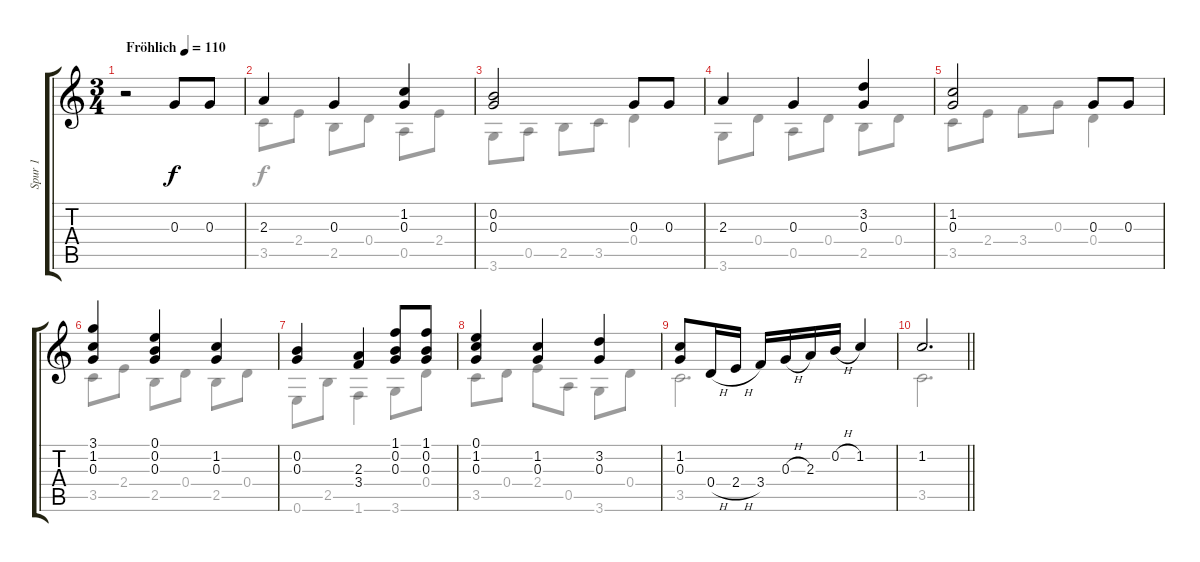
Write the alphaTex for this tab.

\track ("Spur 1" "Spur 1") {instrument acousticguitarsteel}
\staff {score tabs}
\tuning (E4 B3 G3 D3 A2 E2) {hide}
\voice
\ts (3 4)
\tempo (110 "Fröhlich")
\clef g2
\ks c
r.2{dy f instrument acousticguitarsteel} 0.3.8 0.3.8 |
2.3.4 0.3.4 (1.2 0.3).4 |
(0.2 0.3).2 0.3.8 0.3.8 |
2.3.4 0.3.4 (3.2 0.3).4 |
(1.2 0.3).2 0.3.8 0.3.8 |
(3.1 1.2 0.3).4{beam Up} (0.1 0.2 0.3).4{beam Up} (1.2 0.3).4 |
(0.2 0.3).4 (2.3 3.4).4 (1.1 0.2 0.3).8{beam Up} (1.1 0.2 0.3).8{beam Up} |
(0.1 1.2 0.3).4{beam Up} (1.2 0.3).4 (3.2 0.3).4 |
(1.2 0.3).8 0.4{h}.16 2.4{h}.16 3.4.16 0.3{h}.16 2.3.16 0.2{h}.16 1.2.4 |
\barLineRight lightlight
1.2.2{d beam Up} |
\voice
\clef g2
\ottava regular
\simile none
\ks c
|
3.5.8 2.4.8 2.5.8 0.4.8 0.5.8 2.4.8 |
3.6.8 0.5.8 2.5.8 3.5.8 0.4.4 |
3.6.8 0.4.8 0.5.8 0.4.8 2.5.8 0.4.8 |
3.5.8 2.4.8 3.4.8 0.3.8 0.4.4 |
3.5.8 2.4.8 2.5.8 0.4.8 2.5.8 0.4.8 |
0.6.8 2.5.8 1.6.4 3.6.8 0.4.8 |
3.5.8 0.4.8 2.4.8 0.5.8 3.6.8 0.4.8 |
3.5.2{d} |
\barLineRight lightlight
3.5.2{d} |
